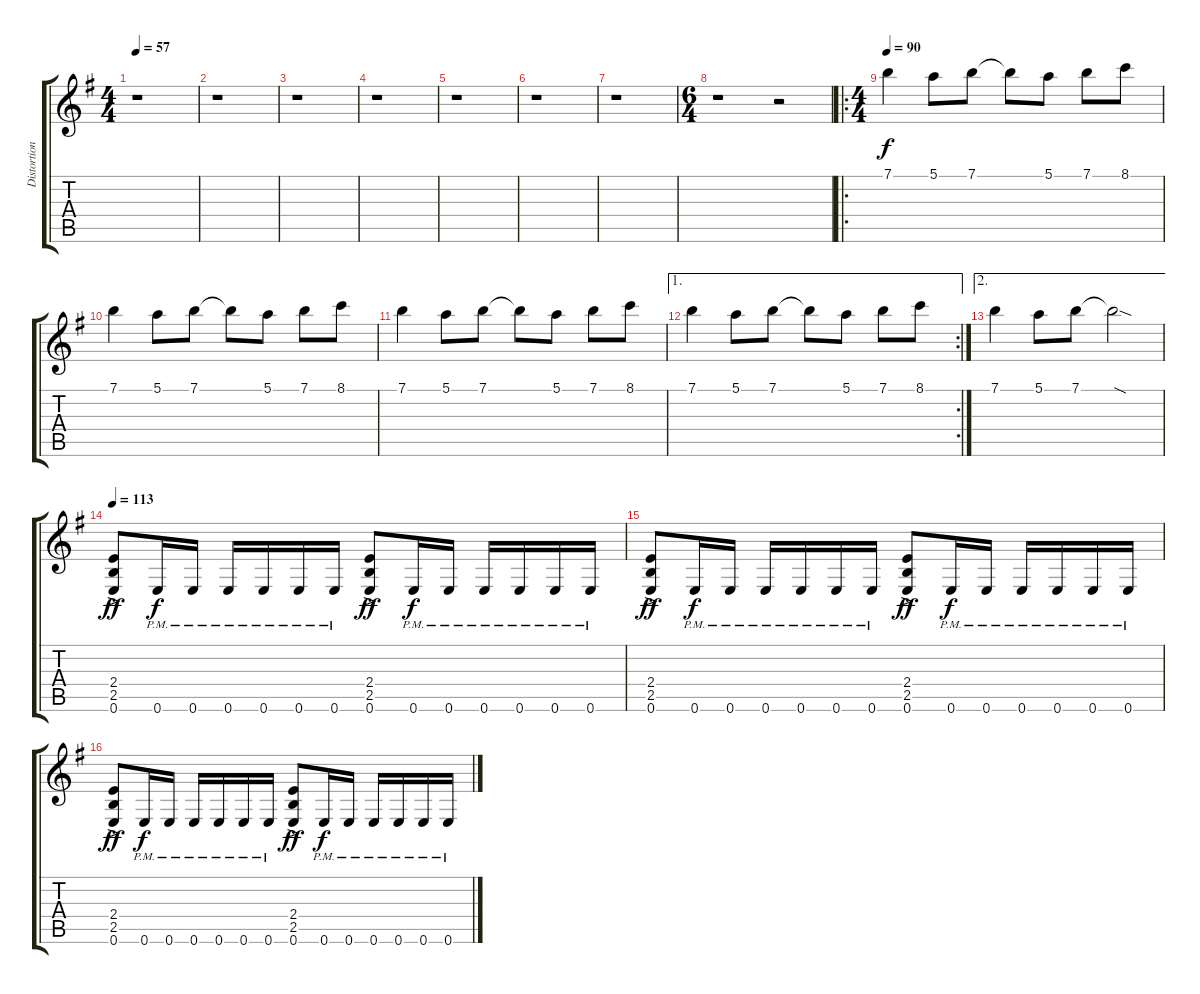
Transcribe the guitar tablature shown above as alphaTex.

\track ("Distortion Guitar" "Distortion") {instrument distortionguitar}
\staff {score tabs}
\tuning (E4 B3 G3 D3 A2 E2) {hide}
\ts (4 4)
\tempo 57
\clef g2
\ks g
r.1{dy f instrument distortionguitar} |
r.1 |
r.1 |
r.1 |
r.1 |
r.1 |
r.1 |
\ts (6 4)
r.1 r.2 |
\ro
\ts (4 4)
\tempo 90
7.1.4 5.1.8 7.1.8 7.1{t}.8 5.1.8 7.1.8 8.1.8 |
7.1.4 5.1.8 7.1.8 7.1{t}.8 5.1.8 7.1.8 8.1.8 |
7.1.4 5.1.8 7.1.8 7.1{t}.8 5.1.8 7.1.8 8.1.8 |
\ae 1
\rc 2
7.1.4 5.1.8 7.1.8 7.1{t}.8 5.1.8 7.1.8 8.1.8 |
\ae 2
7.1.4 5.1.8 7.1.8 7.1{sod t}.2 |
\tempo 113
(2.4{ac} 2.5{ac} 0.6{ac}).8{dy ff} 0.6{pm}.16{dy f} 0.6{pm}.16 0.6{pm}.16 0.6{pm}.16 0.6{pm}.16 0.6{pm}.16 (2.4{ac} 2.5{ac} 0.6{ac}).8{dy ff} 0.6{pm}.16{dy f} 0.6{pm}.16 0.6{pm}.16 0.6{pm}.16 0.6{pm}.16 0.6{pm}.16 |
(2.4{ac} 2.5{ac} 0.6{ac}).8{dy ff} 0.6{pm}.16{dy f} 0.6{pm}.16 0.6{pm}.16 0.6{pm}.16 0.6{pm}.16 0.6{pm}.16 (2.4{ac} 2.5{ac} 0.6{ac}).8{dy ff} 0.6{pm}.16{dy f} 0.6{pm}.16 0.6{pm}.16 0.6{pm}.16 0.6{pm}.16 0.6{pm}.16 |
(2.4{ac} 2.5{ac} 0.6{ac}).8{dy ff} 0.6{pm}.16{dy f} 0.6{pm}.16 0.6{pm}.16 0.6{pm}.16 0.6{pm}.16 0.6{pm}.16 (2.4{ac} 2.5{ac} 0.6{ac}).8{dy ff} 0.6{pm}.16{dy f} 0.6{pm}.16 0.6{pm}.16 0.6{pm}.16 0.6{pm}.16 0.6{pm}.16
